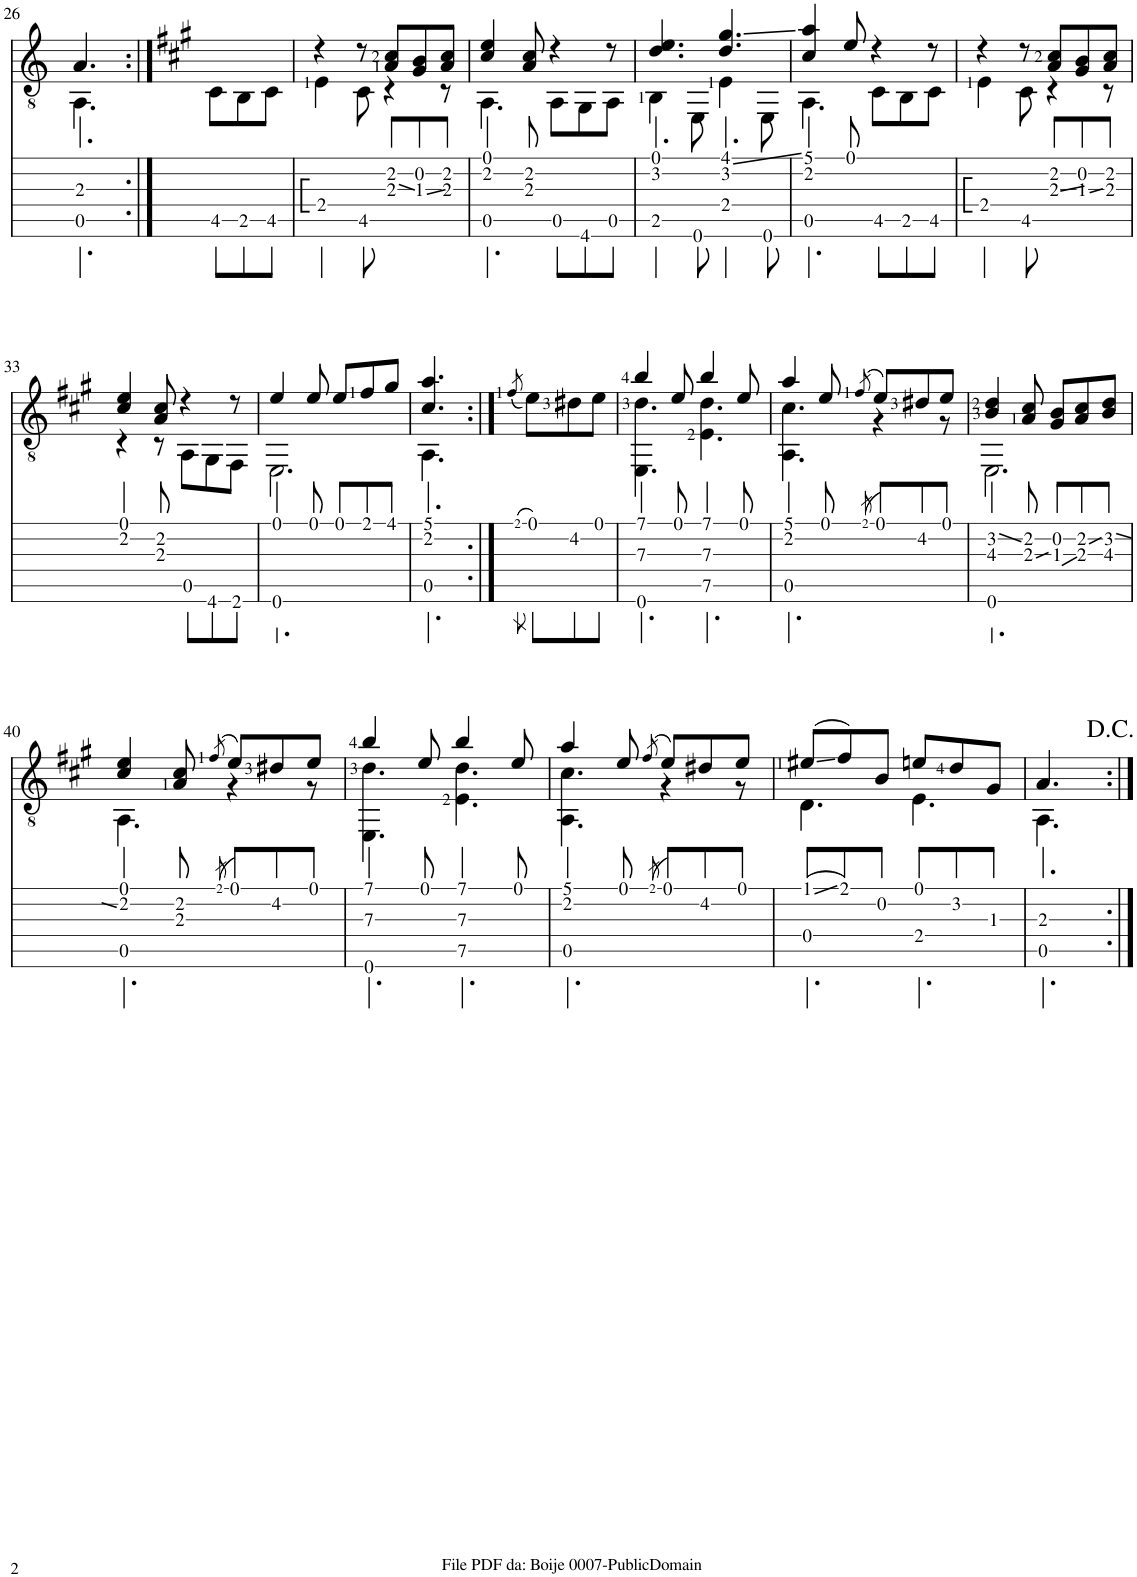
**kern	**kern
*part2	*part1
*staff2	*staff1
*I"Chitarra classica (Intavolatura)	*I"Guitar
!!LO:PB:g=z
*	*clefGv2
*k[]	*k[]
*M6/8	*M6/8
=26	=26
*^	*^
4.A/	4.AA\	4.A/	4.AA\
*v	*v	*	*
*	*v	*v
=27:|!	=27:|!
*k[f#c#g#]	*k[f#c#g#]
8C#\L	8C#\L
8BB\	8BB\
8C#\J	8C#\J
=28	=28
*^	*^
4r	4E::\	4r	4E\
8r	8C#\	8r	8C#\
8A/ 8c#/L	4r	8A/ 8c#/L	4r
8G#/ 8B/	.	8G#/ 8B/	.
8A/ 8c#/J	8r	8A/ 8c#/J	8r
=29	=29	=29	=29
4c#/ 4e/	4.AA\	4c#/ 4e/	4.AA\
8A/ 8c#/	.	8A/ 8c#/	.
4r	8AA\L	4r	8AA\L
.	8GG#\	.	8GG#\
8r	8AA\J	8r	8AA\J
=30	=30	=30	=30
4.d/ 4.e/	4BB\	4.d/ 4.e/	4BB\
.	8EE\	.	8EE\
4.d/ 4.g#/	4E\	4.d/ 4.g#/	4E\
.	8EE\	.	8EE\
=31	=31	=31	=31
4c#/ 4a/	4.AA\	4c#/ 4a/	4.AA\
8e/	.	8e/	.
4r	8C#\L	4r	8C#\L
.	8BB\	.	8BB\
8r	8C#\J	8r	8C#\J
=32	=32	=32	=32
4r	4E::\	4r	4E\
8r	8C#\	8r	8C#\
8A/ 8c#/L	4r	8A/ 8c#/L	4r
8G#/ 8B/	.	8G#/ 8B/	.
8A/ 8c#/J	8r	8A/ 8c#/J	8r
!!LO:LB:g=z	!!
=33	=33	=33	=33
4c#/ 4e/	4r	4c#/ 4e/	4r
8A/ 8c#/	8r	8A/ 8c#/	8r
4r	8AA\L	4r	8AA\L
.	8GG#\	.	8GG#\
8r	8FF#\J	8r	8FF#\J
=34	=34	=34	=34
4e/	2.EE\	4e/	2.EE\
8e/	.	8e/	.
8e/L	.	8e/L	.
8f#/	.	8f#/	.
8g#/J	.	8g#/J	.
=35	=35	=35	=35
4.c#/ 4.a/	4.AA\	4.c#/ 4.a/	4.AA\
*v	*v	*	*
*	*v	*v
=36:|!	=36:|!
(8qf#\	(8qf#/
8e\L)	8e\L)
8d#X\	8d#X\
8e\J	8e\J
=37	=37
*^	*^
4b/	4.EE\ 4.d\	4b/	4.EE\ 4.d\
8e/	.	8e/	.
4b/	4.E\ 4.d\	4b/	4.E\ 4.d\
8e/	.	8e/	.
=38	=38	=38	=38
4a/	4.AA\ 4.c#\	4a/	4.AA\ 4.c#\
8e/	.	8e/	.
(8qf#/	.	(8qf#/	.
8e/L)	4r	8e/L)	4r
8d#X/	.	8d#X/	.
8e/J	8r	8e/J	8r
=39	=39	=39	=39
4B/ 4d/	2.EE\	4B/ 4d/	2.EE\
8A/ 8c#/	.	8A/ 8c#/	.
8G#/ 8B/L	.	8G#/ 8B/L	.
8A/ 8c#/	.	8A/ 8c#/	.
8B/ 8d/J	.	8B/ 8d/J	.
!!LO:LB:g=z	!!
=40	=40	=40	=40
4c#/ 4e/	4.AA\	4c#/ 4e/	4.AA\
8A/ 8c#/	.	8A/ 8c#/	.
(8qf#/	.	(8qf#/	.
8e/L)	4r	8e/L)	4r
8d#X/	.	8d#X/	.
8e/J	8r	8e/J	8r
=41	=41	=41	=41
4b/	4.EE\ 4.d\	4b/	4.EE\ 4.d\
8e/	.	8e/	.
4b/	4.E\ 4.d\	4b/	4.E\ 4.d\
8e/	.	8e/	.
=42	=42	=42	=42
4a/	4.AA\ 4.c#\	4a/	4.AA\ 4.c#\
8e/	.	8e/	.
(8qf#/	.	(8qf#/	.
8e/L)	4r	8e/L)	4r
8d#X/	.	8d#X/	.
8e/J	8r	8e/J	8r
=43	=43	=43	=43
(8e#X/L	4.D\	(8e#X/L	4.D\
8f#/)	.	8f#/)	.
8B/J	.	8B/J	.
8en/L	4.E\	8en/L	4.E\
8d/	.	8d/	.
8G#/J	.	8G#/J	.
=44	=44	=44	=44
4.A/	4.AA\	4.A/	4.AA\
*v	*v	*	*
*	*v	*v
=:|!	=:|!
*-	*-
